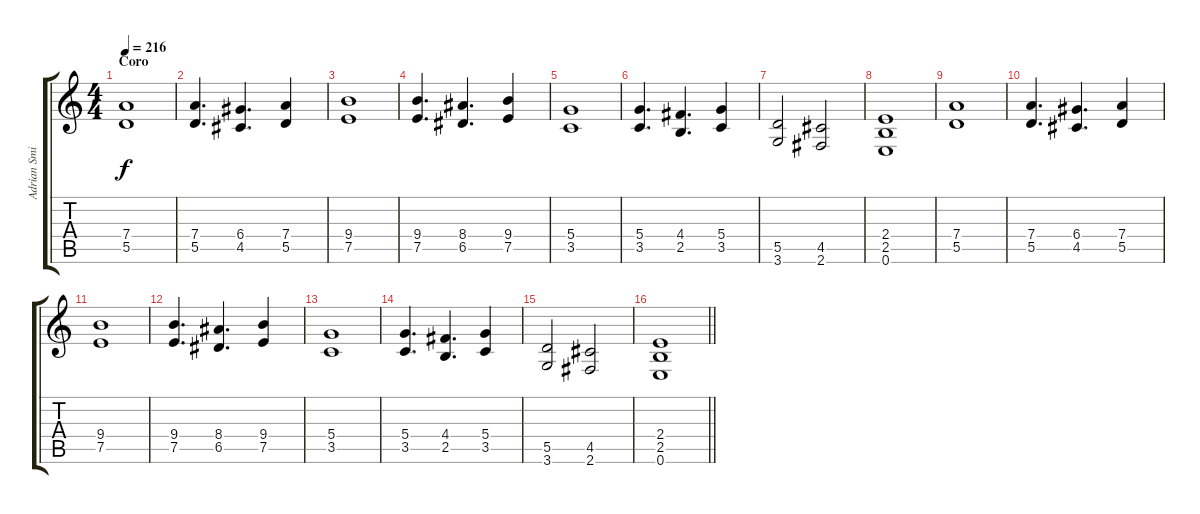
\track ("Adrian Smith" "Adrian Smi") {instrument distortionguitar}
\staff {score tabs}
\tuning (E4 B3 G3 D3 A2 E2) {hide}
\ts (4 4)
\section ("" "Coro")
\tempo 216
\clef g2
\ks c
(7.4 5.5).1{dy f} |
(7.4 5.5).4{d} (6.4 4.5).4{d} (7.4 5.5).4 |
(9.4 7.5).1 |
(9.4 7.5).4{d} (8.4 6.5).4{d} (9.4 7.5).4 |
(5.4 3.5).1 |
(5.4 3.5).4{d} (4.4 2.5).4{d} (5.4 3.5).4 |
(5.5 3.6).2 (4.5 2.6).2 |
(2.4 2.5 0.6).1 |
(7.4 5.5).1 |
(7.4 5.5).4{d} (6.4 4.5).4{d} (7.4 5.5).4 |
(9.4 7.5).1 |
(9.4 7.5).4{d} (8.4 6.5).4{d} (9.4 7.5).4 |
(5.4 3.5).1 |
(5.4 3.5).4{d} (4.4 2.5).4{d} (5.4 3.5).4 |
(5.5 3.6).2 (4.5 2.6).2 |
\barLineRight lightlight
(2.4 2.5 0.6).1
